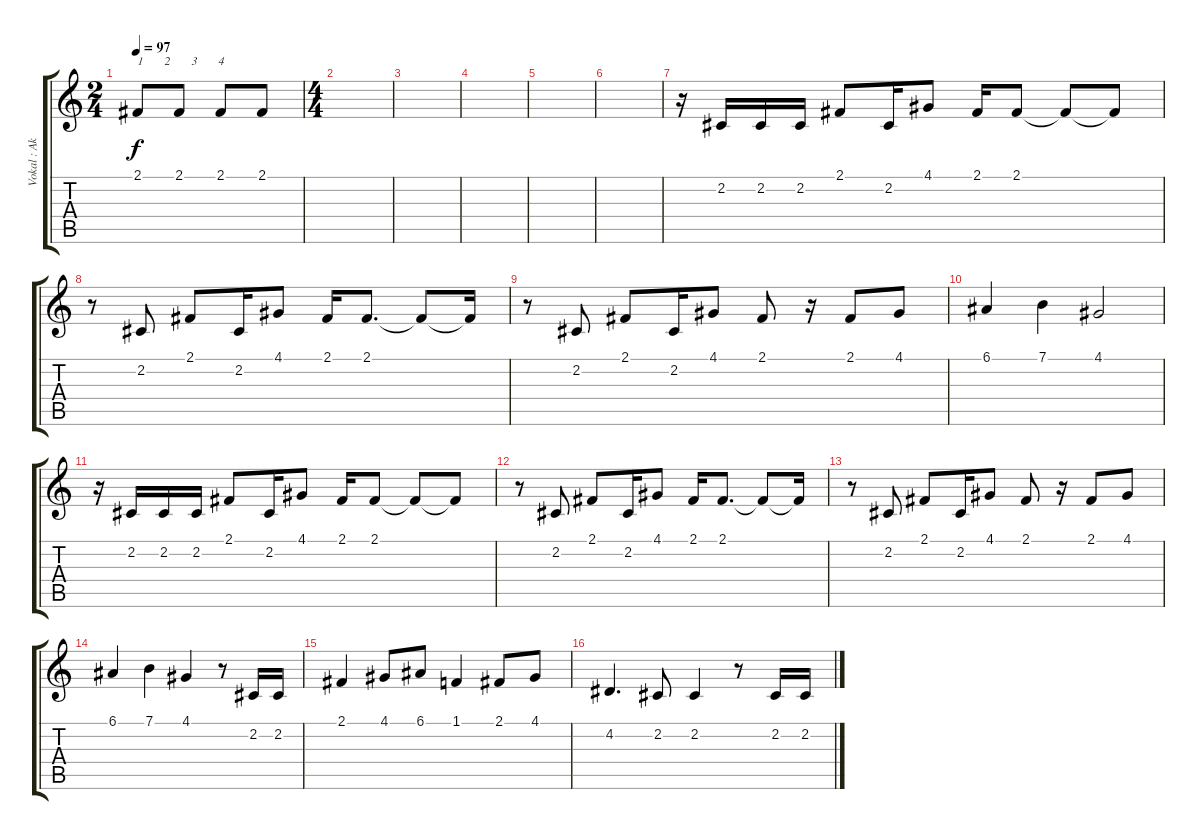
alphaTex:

\track ("Vokal : Akiyama Mio - Swan" "Vokal : Ak") {instrument clarinet}
\staff {score tabs}
\tuning (E4 B3 G3 D3 A2 E2) {hide}
\ts (2 4)
\tempo 97
\clef g2
\ks c
2.1.8{txt "1       2       3       4" dy f volume 13 instrument sopranosax} 2.1.8 2.1.8 2.1.8 |
\ts (4 4)
|
|
|
|
|
r.16{volume 16 instrument clarinet} 2.2.16 2.2.16 2.2.16 2.1.8 2.2.16 4.1.8 2.1.16 2.1.8 2.1{t}.8 2.1{t}.8 |
r.8 2.2.8 2.1.8 2.2.16 4.1.8 2.1.16 2.1.8{d} 2.1{t}.8 2.1{t}.16 |
r.8 2.2.8 2.1.8 2.2.16 4.1.8 2.1.8 r.16 2.1.8 4.1.8 |
6.1.4 7.1.4 4.1.2 |
r.16 2.2.16 2.2.16 2.2.16 2.1.8 2.2.16 4.1.8 2.1.16 2.1.8 2.1{t}.8 2.1{t}.8 |
r.8 2.2.8 2.1.8 2.2.16 4.1.8 2.1.16 2.1.8{d} 2.1{t}.8 2.1{t}.16 |
r.8 2.2.8 2.1.8 2.2.16 4.1.8 2.1.8 r.16 2.1.8 4.1.8 |
6.1.4 7.1.4 4.1.4 r.8 2.2.16 2.2.16 |
2.1.4 4.1.8 6.1.8 1.1.4 2.1.8 4.1.8 |
4.2.4{d} 2.2.8 2.2.4 r.8 2.2.16 2.2.16
